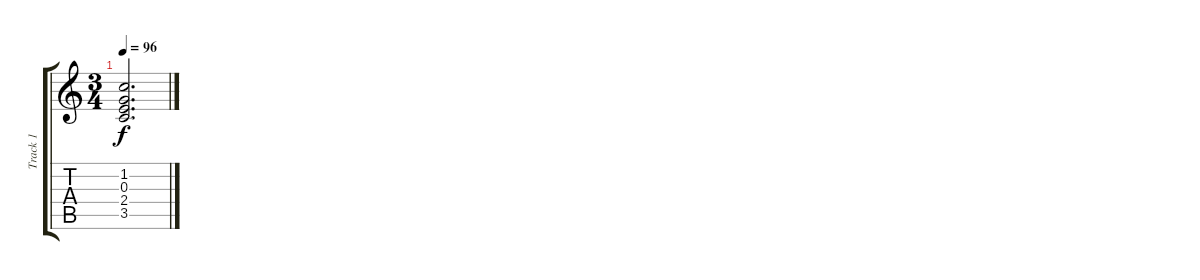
\track ("Track 1" "Track 1") {instrument acousticguitarsteel}
\staff {score tabs}
\tuning (E4 B3 G3 D3 A2 E2) {hide}
\ts (3 4)
\tempo 96
\clef g2
\ks c
(1.2{t} 0.3{t} 2.4{t} 3.5{t}).2{d dy f}
